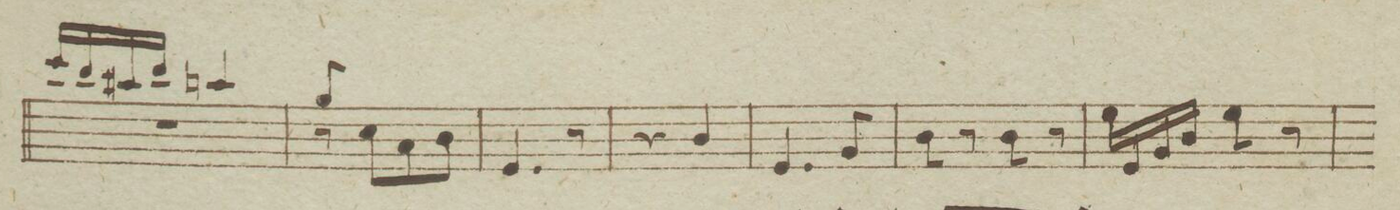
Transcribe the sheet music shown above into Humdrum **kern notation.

**kern
*I"Violon e Violoncello
*clefF4
*k[f#]
*met(c)
*M2/4
*^
16e/LL	2rF
16d/	.
16c#X/	.
16d/JJ	.
4cn/	.
=146	=146
8B/	8r
8ryy	8E\L
4ryy	8C\
.	8D\J
*v	*v
=147
4.GG/
8r
=148
4r
4D/
=149
4.GG/
8BB/
=150
8D\
8r
8D\
8r
=151
16G\LL
16GG/
16BB/
16D/JJ
8G\
8r
=152
*-
